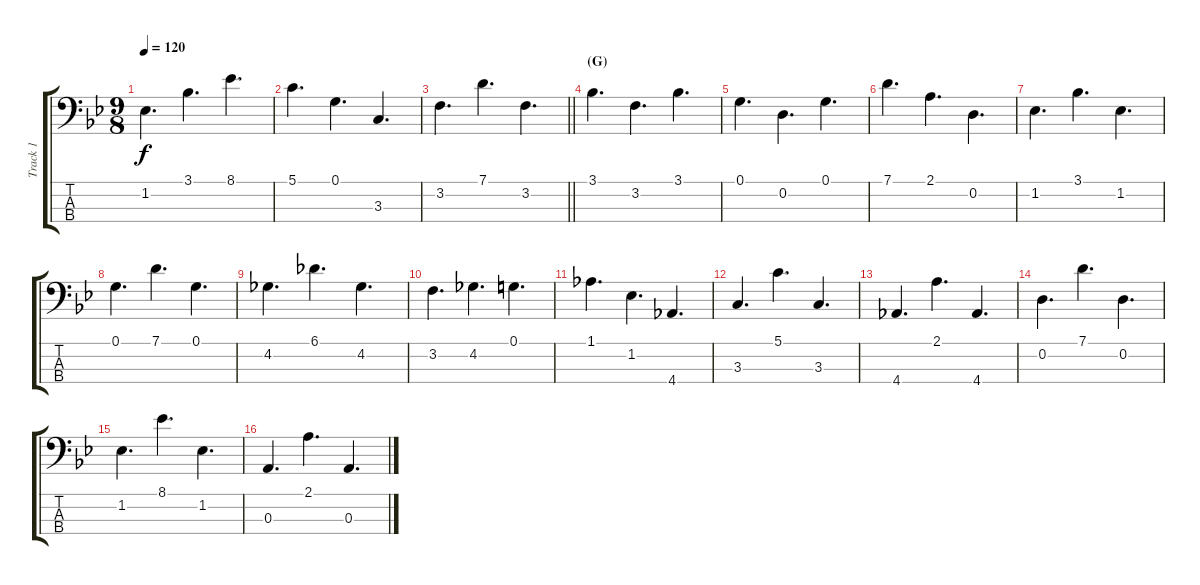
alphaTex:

\track ("Track 1" "Track 1") {instrument electricbassfinger}
\staff {score tabs}
\tuning (G2 D2 A1 E1) {hide}
\ts (9 8)
\tempo 120
\clef f4
\ks bb
1.2.4{d dy f} 3.1.4{d} 8.1.4{d} |
5.1.4{d} 0.1.4{d} 3.3.4{d} |
\barLineRight lightlight
3.2.4{d} 7.1.4{d} 3.2.4{d} |
\section ("" "(G)")
3.1.4{d} 3.2.4{d} 3.1.4{d} |
0.1.4{d} 0.2.4{d} 0.1.4{d} |
7.1.4{d} 2.1.4{d} 0.2.4{d} |
1.2.4{d} 3.1.4{d} 1.2.4{d} |
0.1.4{d} 7.1.4{d} 0.1.4{d} |
4.2.4{d} 6.1.4{d} 4.2.4{d} |
3.2.4{d} 4.2.4{d} 0.1.4{d} |
1.1.4{d} 1.2.4{d} 4.4.4{d} |
3.3.4{d} 5.1.4{d} 3.3.4{d} |
4.4.4{d} 2.1.4{d} 4.4.4{d} |
0.2.4{d} 7.1.4{d} 0.2.4{d} |
1.2.4{d} 8.1.4{d} 1.2.4{d} |
0.3.4{d} 2.1.4{d} 0.3.4{d}
